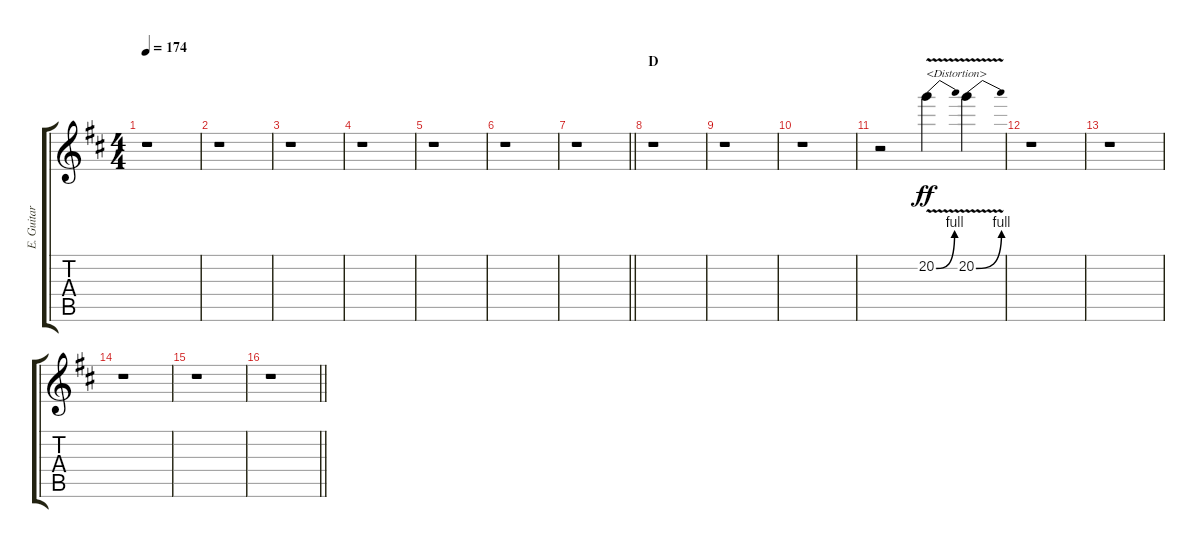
\track ("E. Guitar III" "E. Guitar ") {instrument overdrivenguitar}
\staff {score tabs}
\tuning (E4 B3 G3 D3 A2 E2) {hide}
\ts (4 4)
\tempo 174
\clef g2
\ks bminor
r.1{dy f} |
r.1 |
r.1 |
r.1 |
r.1 |
r.1 |
\barLineRight lightlight
r.1 |
\section ("" "D")
r.1 |
r.1 |
r.1 |
r.2 20.2{be (bend 0 0 60 4) v}.4{txt "<Distortion>" dy ff} 20.2{be (bend 0 0 60 4) v}.4 |
r.1 |
r.1 |
r.1 |
r.1 |
\barLineRight lightlight
r.1
